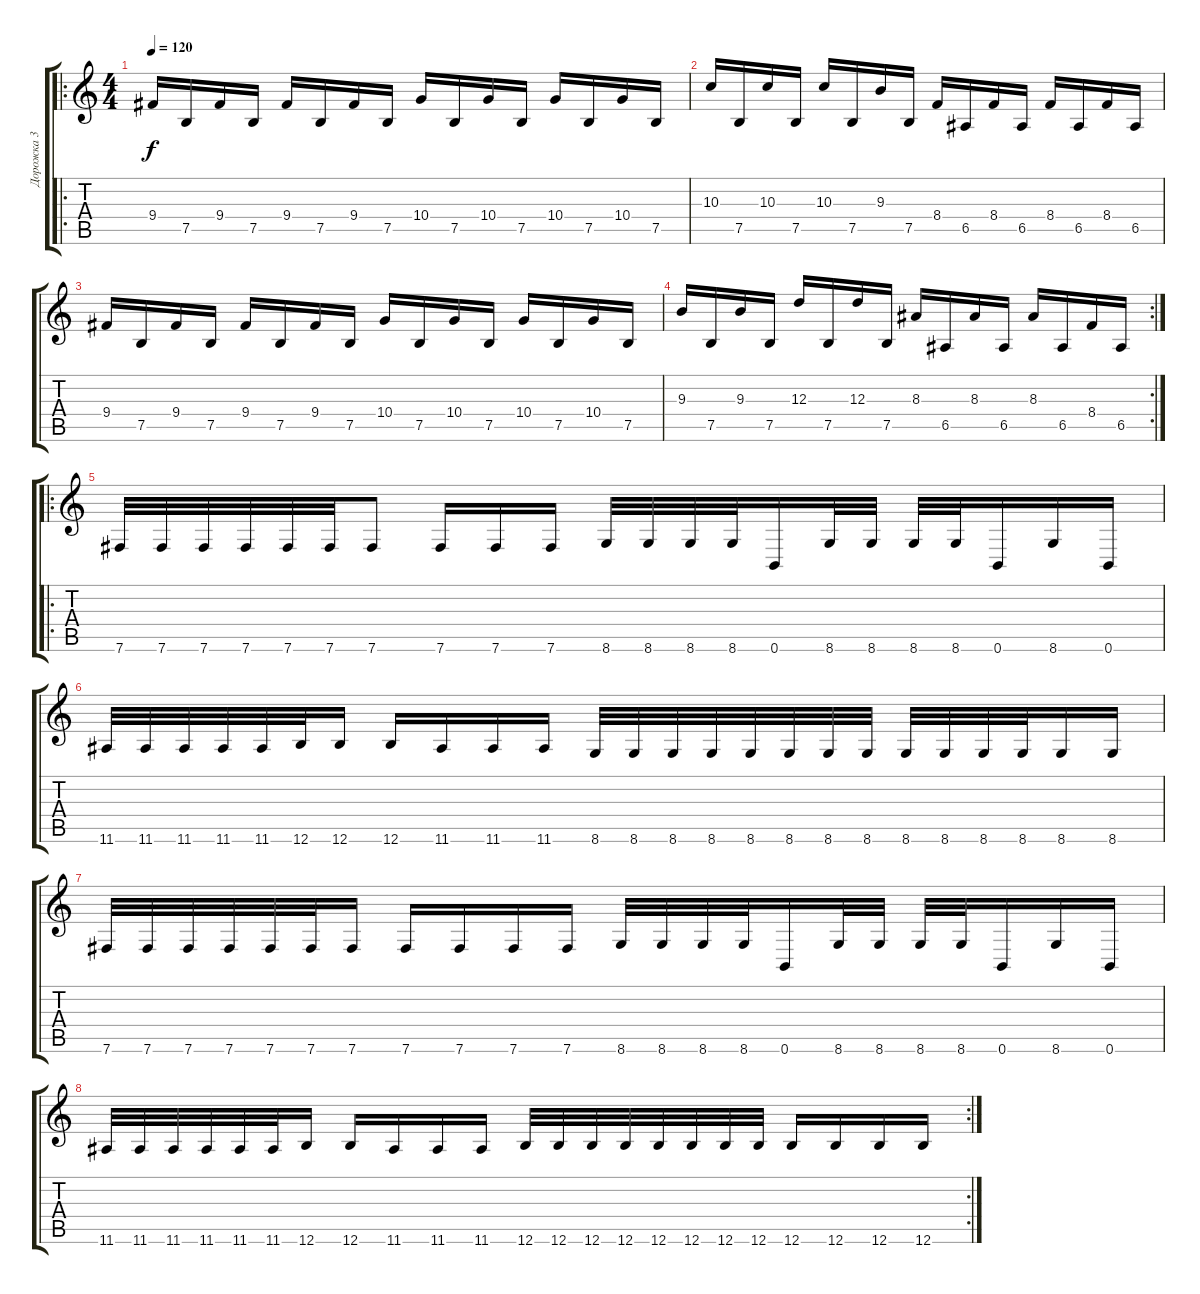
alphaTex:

\track ("Дорожка 3" "Дорожка 3") {instrument distortionguitar}
\staff {score tabs}
\tuning (B3 Gb3 D3 A2 E2 B1) {hide}
\ro
\ts (4 4)
\tempo 120
\clef g2
\ks c
9.4.16{dy f} 7.5.16 9.4.16 7.5.16 9.4.16 7.5.16 9.4.16 7.5.16 10.4.16 7.5.16 10.4.16 7.5.16 10.4.16 7.5.16 10.4.16 7.5.16 |
10.3.16 7.5.16 10.3.16 7.5.16 10.3.16 7.5.16 9.3.16 7.5.16 8.4.16 6.5.16 8.4.16 6.5.16 8.4.16 6.5.16 8.4.16 6.5.16 |
9.4.16 7.5.16 9.4.16 7.5.16 9.4.16 7.5.16 9.4.16 7.5.16 10.4.16 7.5.16 10.4.16 7.5.16 10.4.16 7.5.16 10.4.16 7.5.16 |
\rc 2
9.3.16 7.5.16 9.3.16 7.5.16 12.3.16 7.5.16 12.3.16 7.5.16 8.3.16 6.5.16 8.3.16 6.5.16 8.3.16 6.5.16 8.4.16 6.5.16 |
\ro
7.6.32 7.6.32 7.6.32 7.6.32 7.6.32 7.6.32 7.6.8 7.6.16 7.6.16 7.6.16 8.6.32 8.6.32 8.6.32 8.6.32 0.6.16 8.6.32 8.6.32 8.6.32 8.6.32 0.6.16 8.6.16 0.6.16 |
11.6.32 11.6.32 11.6.32 11.6.32 11.6.32 12.6.32 12.6.16 12.6.16 11.6.16 11.6.16 11.6.16 8.6.32 8.6.32 8.6.32 8.6.32 8.6.32 8.6.32 8.6.32 8.6.32 8.6.32 8.6.32 8.6.32 8.6.32 8.6.16 8.6.16 |
7.6.32 7.6.32 7.6.32 7.6.32 7.6.32 7.6.32 7.6.16 7.6.16 7.6.16 7.6.16 7.6.16 8.6.32 8.6.32 8.6.32 8.6.32 0.6.16 8.6.32 8.6.32 8.6.32 8.6.32 0.6.16 8.6.16 0.6.16 |
\rc 2
11.6.32 11.6.32 11.6.32 11.6.32 11.6.32 11.6.32 12.6.16 12.6.16 11.6.16 11.6.16 11.6.16 12.6.32 12.6.32 12.6.32 12.6.32 12.6.32 12.6.32 12.6.32 12.6.32 12.6.16 12.6.16 12.6.16 12.6.16
